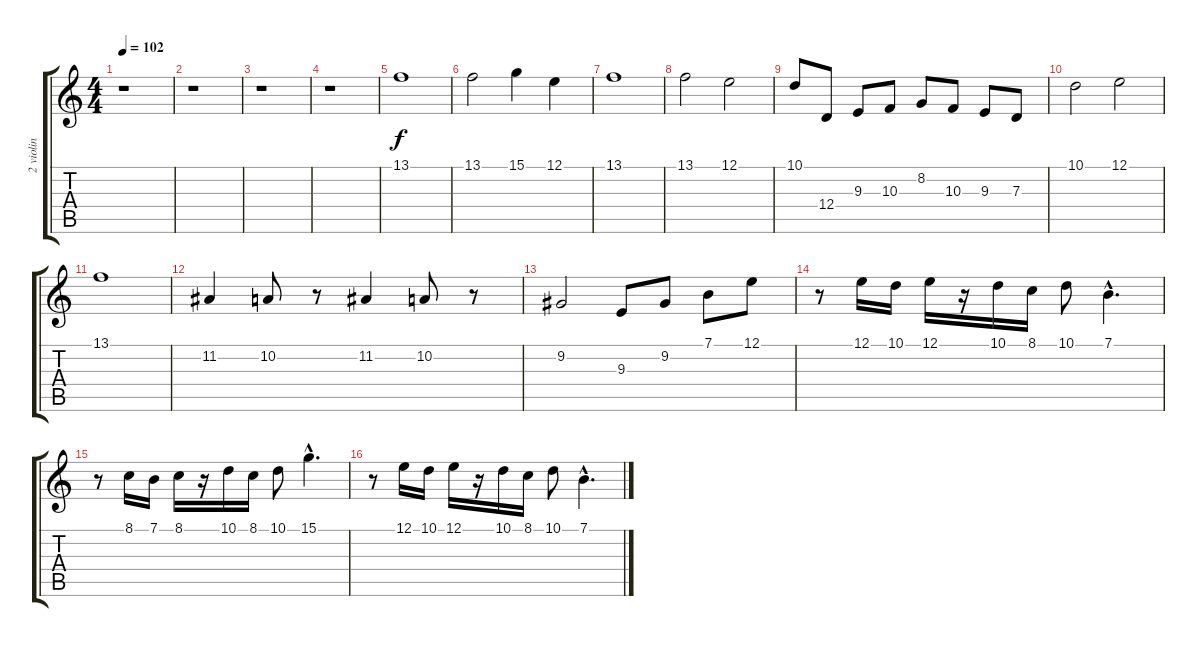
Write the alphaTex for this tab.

\track ("2 violin" "2 violin") {instrument stringensemble1}
\staff {score tabs}
\tuning (E4 B3 G3 D3 A2 E2) {hide}
\ts (4 4)
\tempo 102
\clef g2
\ks c
r.1{dy f} |
r.1 |
r.1 |
r.1 |
13.1.1 |
13.1.2 15.1.4 12.1.4 |
13.1.1 |
13.1.2 12.1.2 |
10.1.8 12.4.8 9.3.8 10.3.8 8.2.8 10.3.8 9.3.8 7.3.8 |
10.1.2 12.1.2 |
13.1.1 |
11.2.4 10.2.8 r.8 11.2.4 10.2.8 r.8 |
9.2.2 9.3.8 9.2.8 7.1.8 12.1.8 |
r.8 12.1.16 10.1.16 12.1.16 r.16 10.1.16 8.1.16 10.1.8 7.1{hac}.4{d} |
r.8 8.1.16 7.1.16 8.1.16 r.16 10.1.16 8.1.16 10.1.8 15.1{hac}.4{d} |
r.8 12.1.16 10.1.16 12.1.16 r.16 10.1.16 8.1.16 10.1.8 7.1{hac}.4{d}
